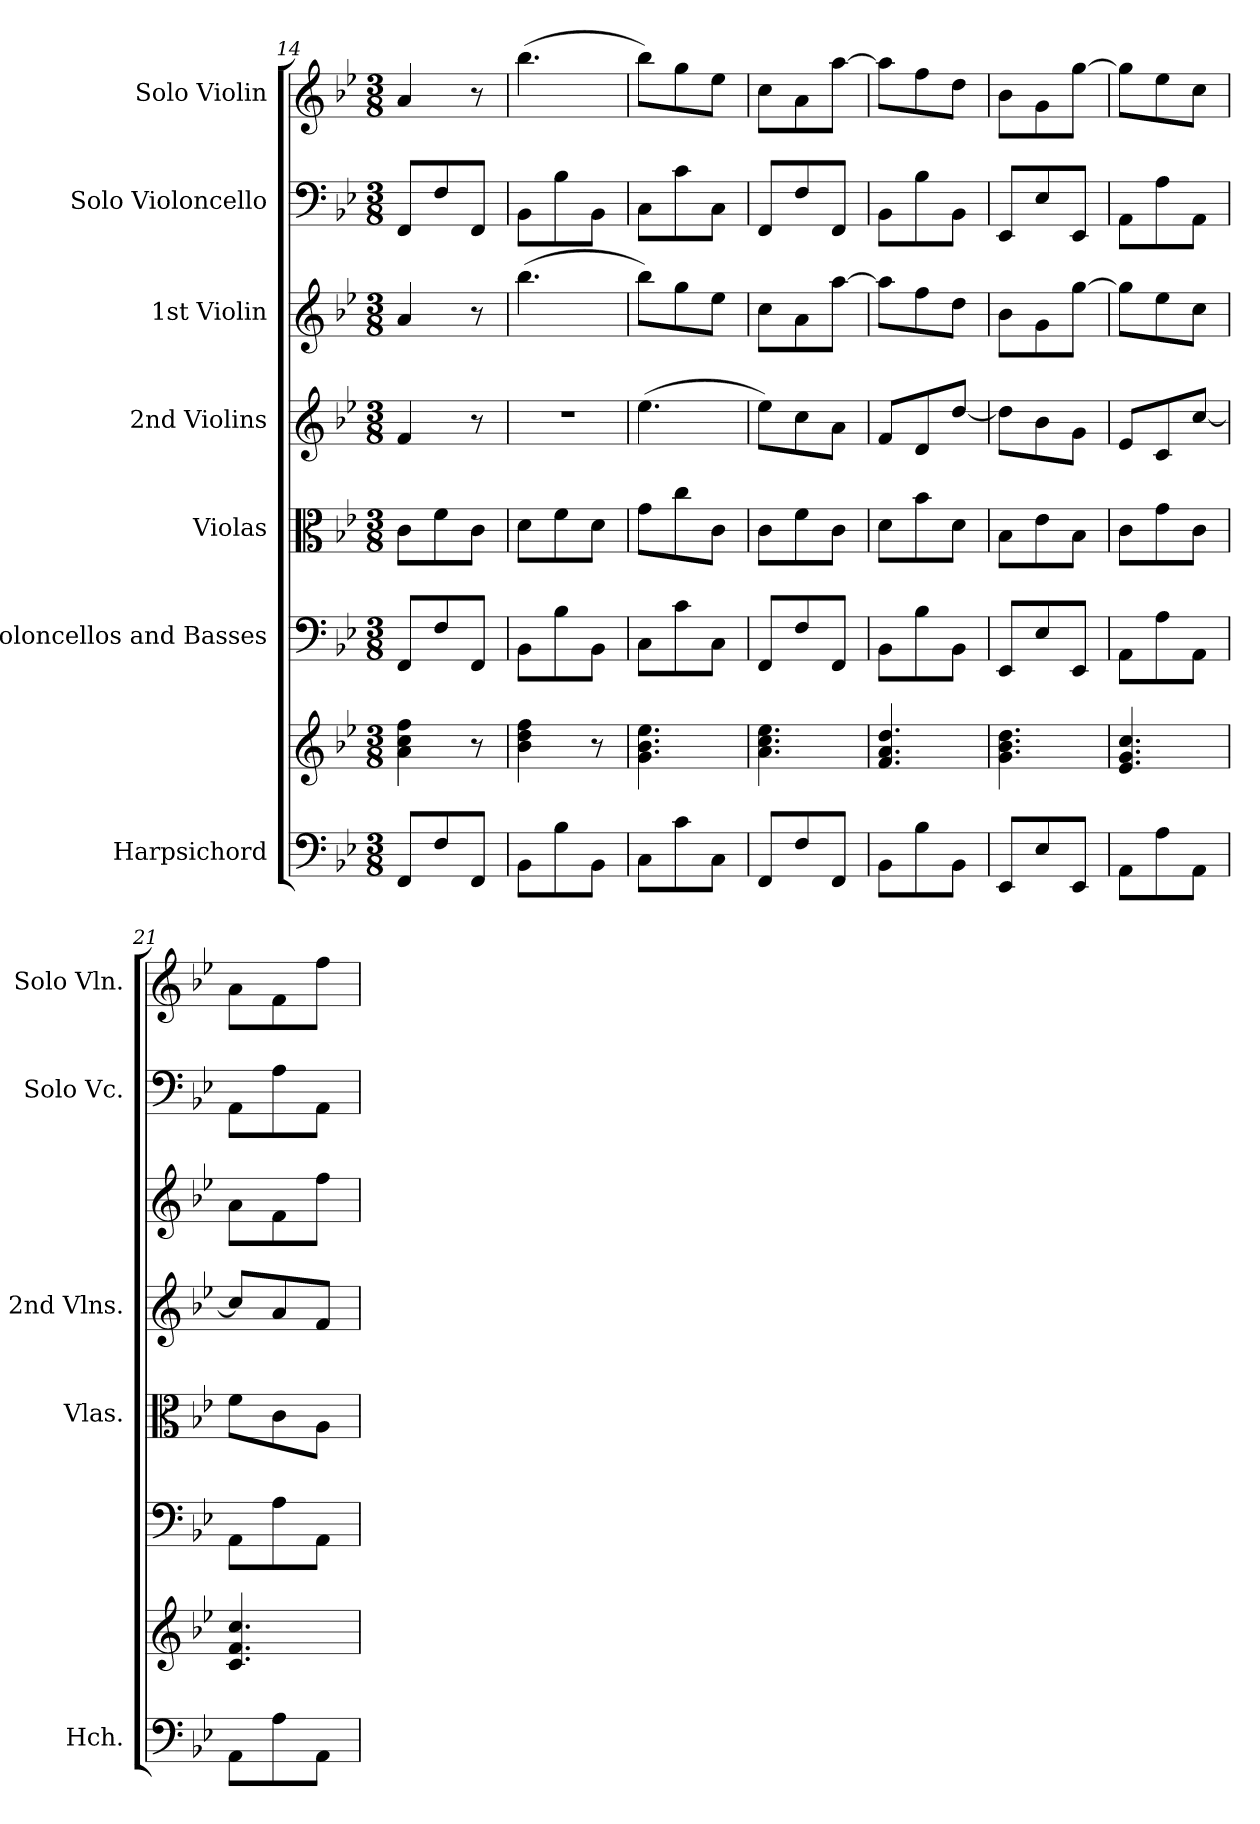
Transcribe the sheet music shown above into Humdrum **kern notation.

**kern	**kern	**kern	**kern	**kern	**kern	**kern	**kern
*part7	*part7	*part6	*part5	*part4	*part3	*part2	*part1
*staff8	*staff7	*staff6	*staff5	*staff4	*staff3	*staff2	*staff1
*I"Harpsichord	*	*I"Violoncellos and Basses	*I"Violas	*I"2nd Violins	*I"1st Violin	*I"Solo Violoncello	*I"Solo Violin
*I'Hch.	*	*	*I'Vlas.	*I'2nd Vlns.	*	*I'Solo Vc.	*I'Solo Vln.
*clefF4	*clefG2	*clefF4	*clefC3	*clefG2	*clefG2	*clefF4	*clefG2
*k[b-e-]	*k[b-e-]	*k[b-e-]	*k[b-e-]	*k[b-e-]	*k[b-e-]	*k[b-e-]	*k[b-e-]
*M3/8	*M3/8	*M3/8	*M3/8	*M3/8	*M3/8	*M3/8	*M3/8
=14	=14	=14	=14	=14	=14	=14	=14
8FF/L	4a\ 4cc\ 4ff\	8FF/L	8c\L	4f/	4a/	8FF/L	4a/
8F/	.	8F/	8f\	.	.	8F/	.
8FF/J	8r	8FF/J	8c\J	8r	8r	8FF/J	8r
!!LO:LB:g=z
=15	=15	=15	=15	=15	=15	=15	=15
8BB-\L	4b-\ 4dd\ 4ff\	8BB-\L	8d\L	4.r	(>4.bb-\	8BB-\L	(>4.bb-\
8B-\	.	8B-\	8f\	.	.	8B-\	.
8BB-\J	8r	8BB-\J	8d\J	.	.	8BB-\J	.
=16	=16	=16	=16	=16	=16	=16	=16
8C\L	4.g\ 4.b-\ 4.ee-\	8C\L	8g\L	(>4.ee-\	8bb-\L)	8C\L	8bb-\L)
8c\	.	8c\	8cc\	.	8gg\	8c\	8gg\
8C\J	.	8C\J	8c\J	.	8ee-\J	8C\J	8ee-\J
=17	=17	=17	=17	=17	=17	=17	=17
8FF/L	4.a\ 4.cc\ 4.ee-\	8FF/L	8c\L	8ee-\L)	8cc\L	8FF/L	8cc\L
8F/	.	8F/	8f\	8cc\	8a\	8F/	8a\
8FF/J	.	8FF/J	8c\J	8a\J	[8aa\J	8FF/J	[8aa\J
=18	=18	=18	=18	=18	=18	=18	=18
8BB-\L	4.f/ 4.a/ 4.dd/	8BB-\L	8d\L	8f/L	8aa\L]	8BB-\L	8aa\L]
8B-\	.	8B-\	8b-\	8d/	8ff\	8B-\	8ff\
8BB-\J	.	8BB-\J	8d\J	[8dd/J	8dd\J	8BB-\J	8dd\J
=19	=19	=19	=19	=19	=19	=19	=19
8EE-/L	4.g\ 4.b-\ 4.dd\	8EE-/L	8B-\L	8dd\L]	8b-\L	8EE-/L	8b-\L
8E-/	.	8E-/	8e-\	8b-\	8g\	8E-/	8g\
8EE-/J	.	8EE-/J	8B-\J	8g\J	[8gg\J	8EE-/J	[8gg\J
=20	=20	=20	=20	=20	=20	=20	=20
8AA\L	4.e-/ 4.g/ 4.cc/	8AA\L	8c\L	8e-/L	8gg\L]	8AA\L	8gg\L]
8A\	.	8A\	8g\	8c/	8ee-\	8A\	8ee-\
8AA\J	.	8AA\J	8c\J	[8cc/J	8cc\J	8AA\J	8cc\J
=21	=21	=21	=21	=21	=21	=21	=21
8AA\L	4.c/ 4.f/ 4.cc/	8AA\L	8f\L	8cc/L]	8a\L	8AA\L	8a\L
8A\	.	8A\	8c\	8a/	8f\	8A\	8f\
8AA\J	.	8AA\J	8A\J	8f/J	8ff\J	8AA\J	8ff\J
=	=	=	=	=	=	=	=
*-	*-	*-	*-	*-	*-	*-	*-
